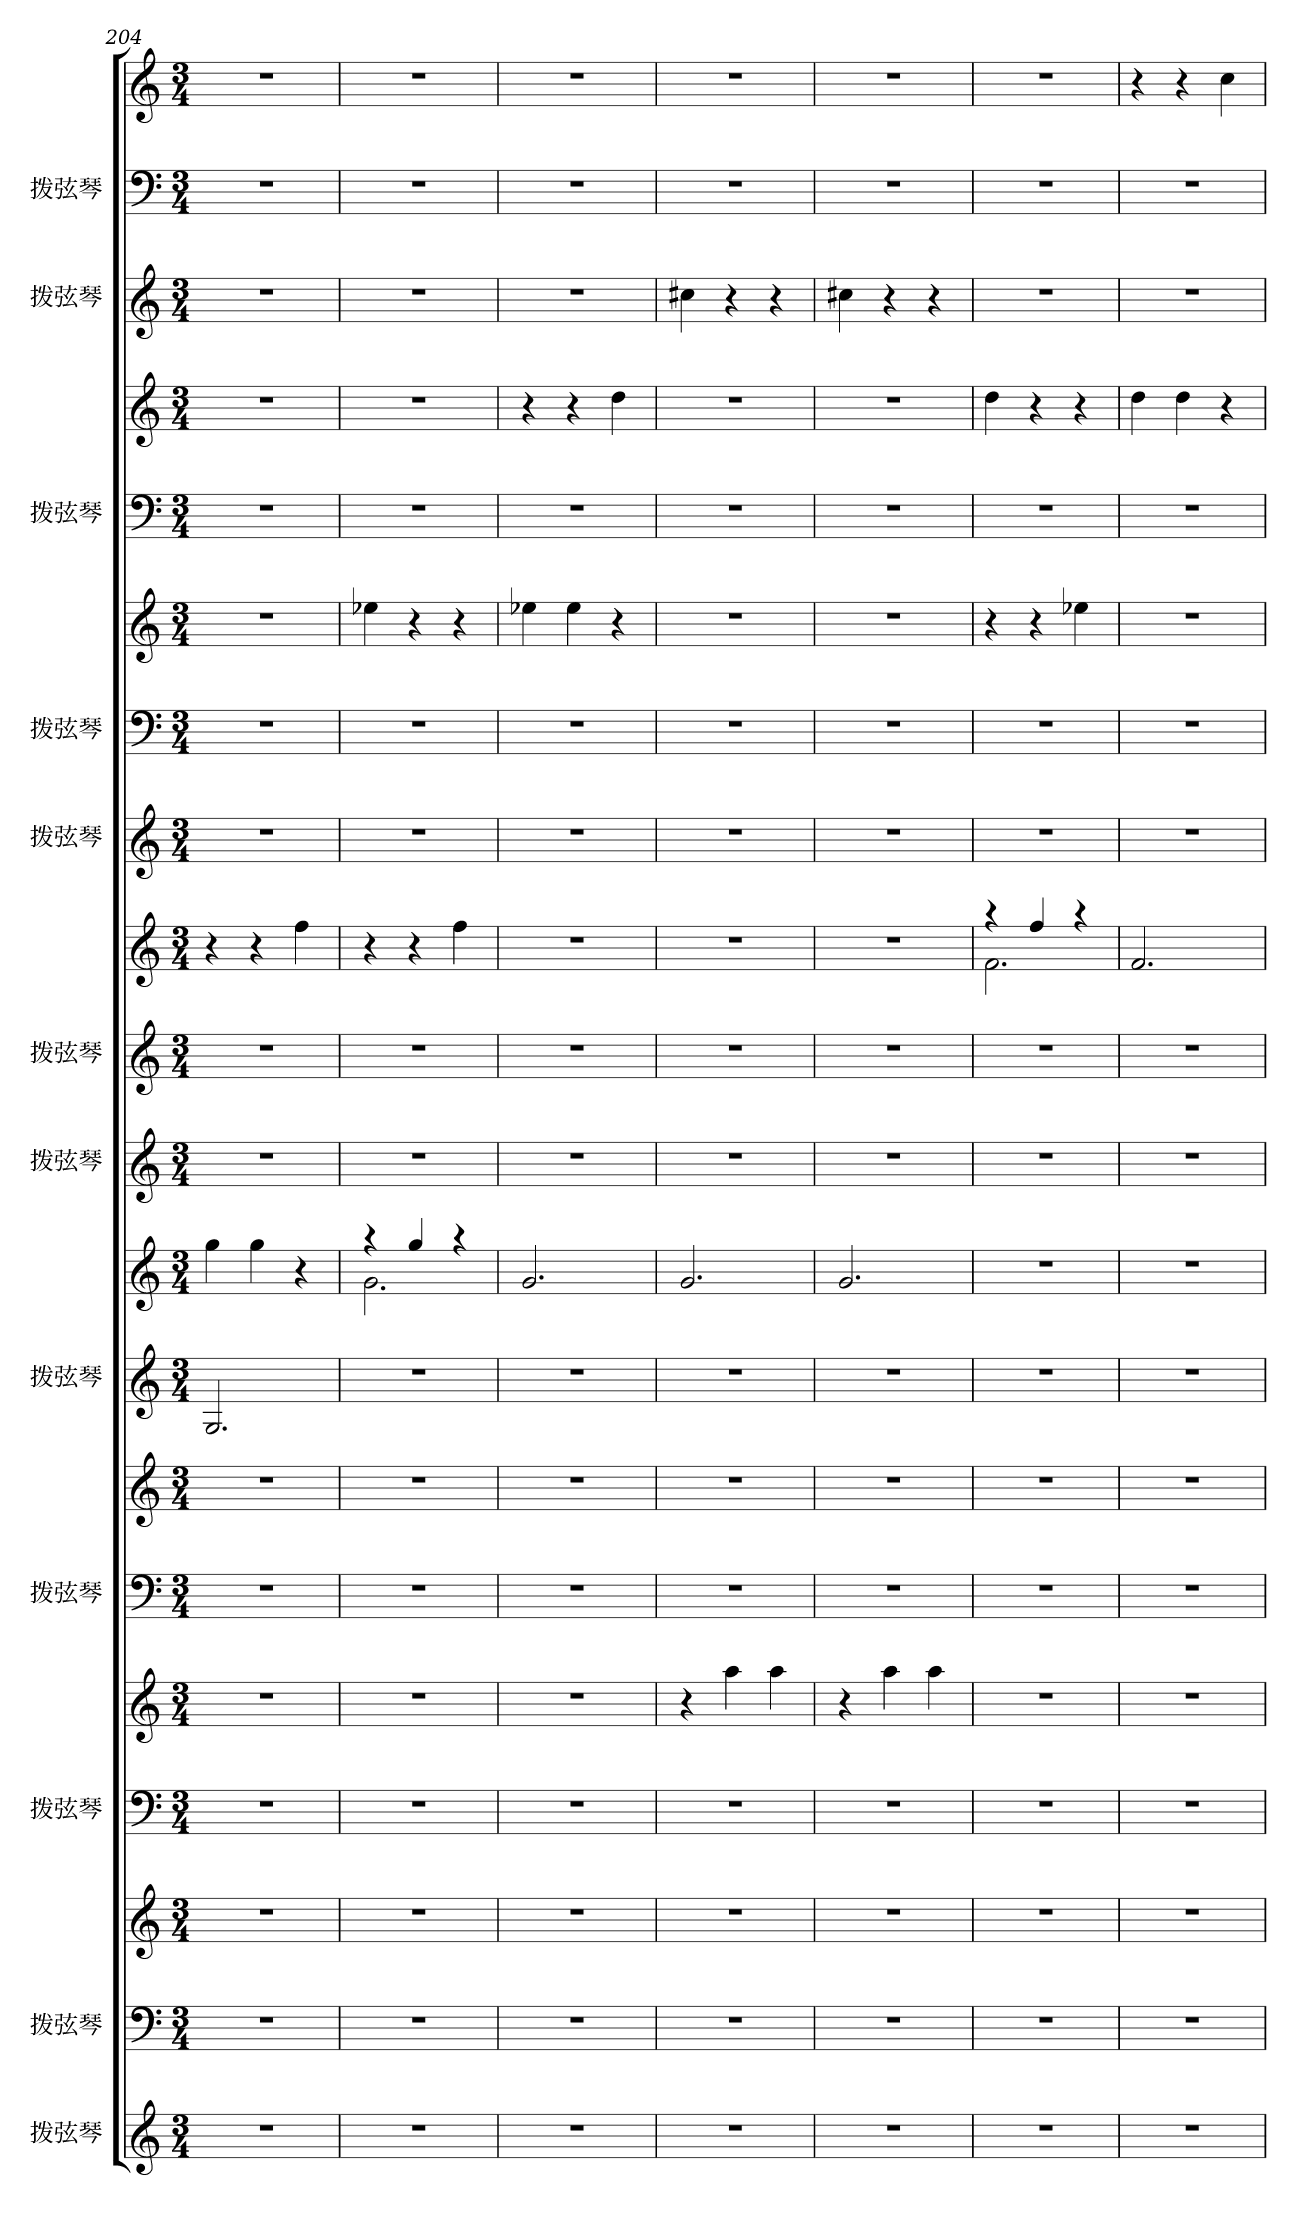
**kern	**kern	**kern	**kern	**kern	**kern	**kern	**kern	**kern	**kern	**kern	**kern	**kern	**kern	**kern	**kern	**kern	**kern	**kern	**kern
*part12	*part11	*part11	*part10	*part10	*part9	*part9	*part8	*part8	*part7	*part6	*part6	*part5	*part4	*part4	*part3	*part3	*part2	*part1	*part1
*staff20	*staff19	*staff18	*staff17	*staff16	*staff15	*staff14	*staff13	*staff12	*staff11	*staff10	*staff9	*staff8	*staff7	*staff6	*staff5	*staff4	*staff3	*staff2	*staff1
*I"拨弦琴	*I"拨弦琴	*	*I"拨弦琴	*	*I"拨弦琴	*	*I"拨弦琴	*	*I"拨弦琴	*I"拨弦琴	*	*I"拨弦琴	*I"拨弦琴	*	*I"拨弦琴	*	*I"拨弦琴	*I"拨弦琴	*
*clefG2	*clefF4	*clefG2	*clefF4	*clefG2	*clefF4	*clefG2	*clefG2	*clefG2	*clefG2	*clefG2	*clefG2	*clefG2	*clefF4	*clefG2	*clefF4	*clefG2	*clefG2	*clefF4	*clefG2
*k[]	*k[]	*k[]	*k[]	*k[]	*k[]	*k[]	*k[]	*k[]	*k[]	*k[]	*k[]	*k[]	*k[]	*k[]	*k[]	*k[]	*k[]	*k[]	*k[]
*M3/4	*M3/4	*M3/4	*M3/4	*M3/4	*M3/4	*M3/4	*M3/4	*M3/4	*M3/4	*M3/4	*M3/4	*M3/4	*M3/4	*M3/4	*M3/4	*M3/4	*M3/4	*M3/4	*M3/4
=204	=204	=204	=204	=204	=204	=204	=204	=204	=204	=204	=204	=204	=204	=204	=204	=204	=204	=204	=204
2.r	2.r	2.r	2.r	2.r	2.r	2.r	2.G/	4gg\	2.r	2.r	4r	2.r	2.r	2.r	2.r	2.r	2.r	2.r	2.r
.	.	.	.	.	.	.	.	4gg\	.	.	4r	.	.	.	.	.	.	.	.
.	.	.	.	.	.	.	.	4r	.	.	4ff\	.	.	.	.	.	.	.	.
=205	=205	=205	=205	=205	=205	=205	=205	=205	=205	=205	=205	=205	=205	=205	=205	=205	=205	=205	=205
*	*	*	*	*	*	*	*	*^	*	*	*	*	*	*	*	*	*	*	*
2.r	2.r	2.r	2.r	2.r	2.r	2.r	2.r	4r	2.g\	2.r	2.r	4r	2.r	2.r	4ee-X\	2.r	2.r	2.r	2.r	2.r
.	.	.	.	.	.	.	.	4gg/	.	.	.	4r	.	.	4r	.	.	.	.	.
.	.	.	.	.	.	.	.	4r	.	.	.	4ff\	.	.	4r	.	.	.	.	.
*	*	*	*	*	*	*	*	*v	*v	*	*	*	*	*	*	*	*	*	*	*
=206	=206	=206	=206	=206	=206	=206	=206	=206	=206	=206	=206	=206	=206	=206	=206	=206	=206	=206	=206
2.r	2.r	2.r	2.r	2.r	2.r	2.r	2.r	2.g/	2.r	2.r	2.r	2.r	2.r	4ee-X\	2.r	4r	2.r	2.r	2.r
.	.	.	.	.	.	.	.	.	.	.	.	.	.	4ee-\	.	4r	.	.	.
.	.	.	.	.	.	.	.	.	.	.	.	.	.	4r	.	4dd\	.	.	.
=207	=207	=207	=207	=207	=207	=207	=207	=207	=207	=207	=207	=207	=207	=207	=207	=207	=207	=207	=207
2.r	2.r	2.r	2.r	4r	2.r	2.r	2.r	2.g/	2.r	2.r	2.r	2.r	2.r	2.r	2.r	2.r	4cc#X\	2.r	2.r
.	.	.	.	4aa\	.	.	.	.	.	.	.	.	.	.	.	.	4r	.	.
.	.	.	.	4aa\	.	.	.	.	.	.	.	.	.	.	.	.	4r	.	.
=208	=208	=208	=208	=208	=208	=208	=208	=208	=208	=208	=208	=208	=208	=208	=208	=208	=208	=208	=208
2.r	2.r	2.r	2.r	4r	2.r	2.r	2.r	2.g/	2.r	2.r	2.r	2.r	2.r	2.r	2.r	2.r	4cc#X\	2.r	2.r
.	.	.	.	4aa\	.	.	.	.	.	.	.	.	.	.	.	.	4r	.	.
.	.	.	.	4aa\	.	.	.	.	.	.	.	.	.	.	.	.	4r	.	.
=209	=209	=209	=209	=209	=209	=209	=209	=209	=209	=209	=209	=209	=209	=209	=209	=209	=209	=209	=209
*	*	*	*	*	*	*	*	*	*	*	*^	*	*	*	*	*	*	*	*
2.r	2.r	2.r	2.r	2.r	2.r	2.r	2.r	2.r	2.r	2.r	4r	2.f\	2.r	2.r	4r	2.r	4dd\	2.r	2.r	2.r
.	.	.	.	.	.	.	.	.	.	.	4ff/	.	.	.	4r	.	4r	.	.	.
.	.	.	.	.	.	.	.	.	.	.	4r	.	.	.	4ee-X\	.	4r	.	.	.
*	*	*	*	*	*	*	*	*	*	*	*v	*v	*	*	*	*	*	*	*	*
=210	=210	=210	=210	=210	=210	=210	=210	=210	=210	=210	=210	=210	=210	=210	=210	=210	=210	=210	=210
2.r	2.r	2.r	2.r	2.r	2.r	2.r	2.r	2.r	2.r	2.r	2.f/	2.r	2.r	2.r	2.r	4dd\	2.r	2.r	4r
.	.	.	.	.	.	.	.	.	.	.	.	.	.	.	.	4dd\	.	.	4r
.	.	.	.	.	.	.	.	.	.	.	.	.	.	.	.	4r	.	.	4cc\
=	=	=	=	=	=	=	=	=	=	=	=	=	=	=	=	=	=	=	=
*-	*-	*-	*-	*-	*-	*-	*-	*-	*-	*-	*-	*-	*-	*-	*-	*-	*-	*-	*-
